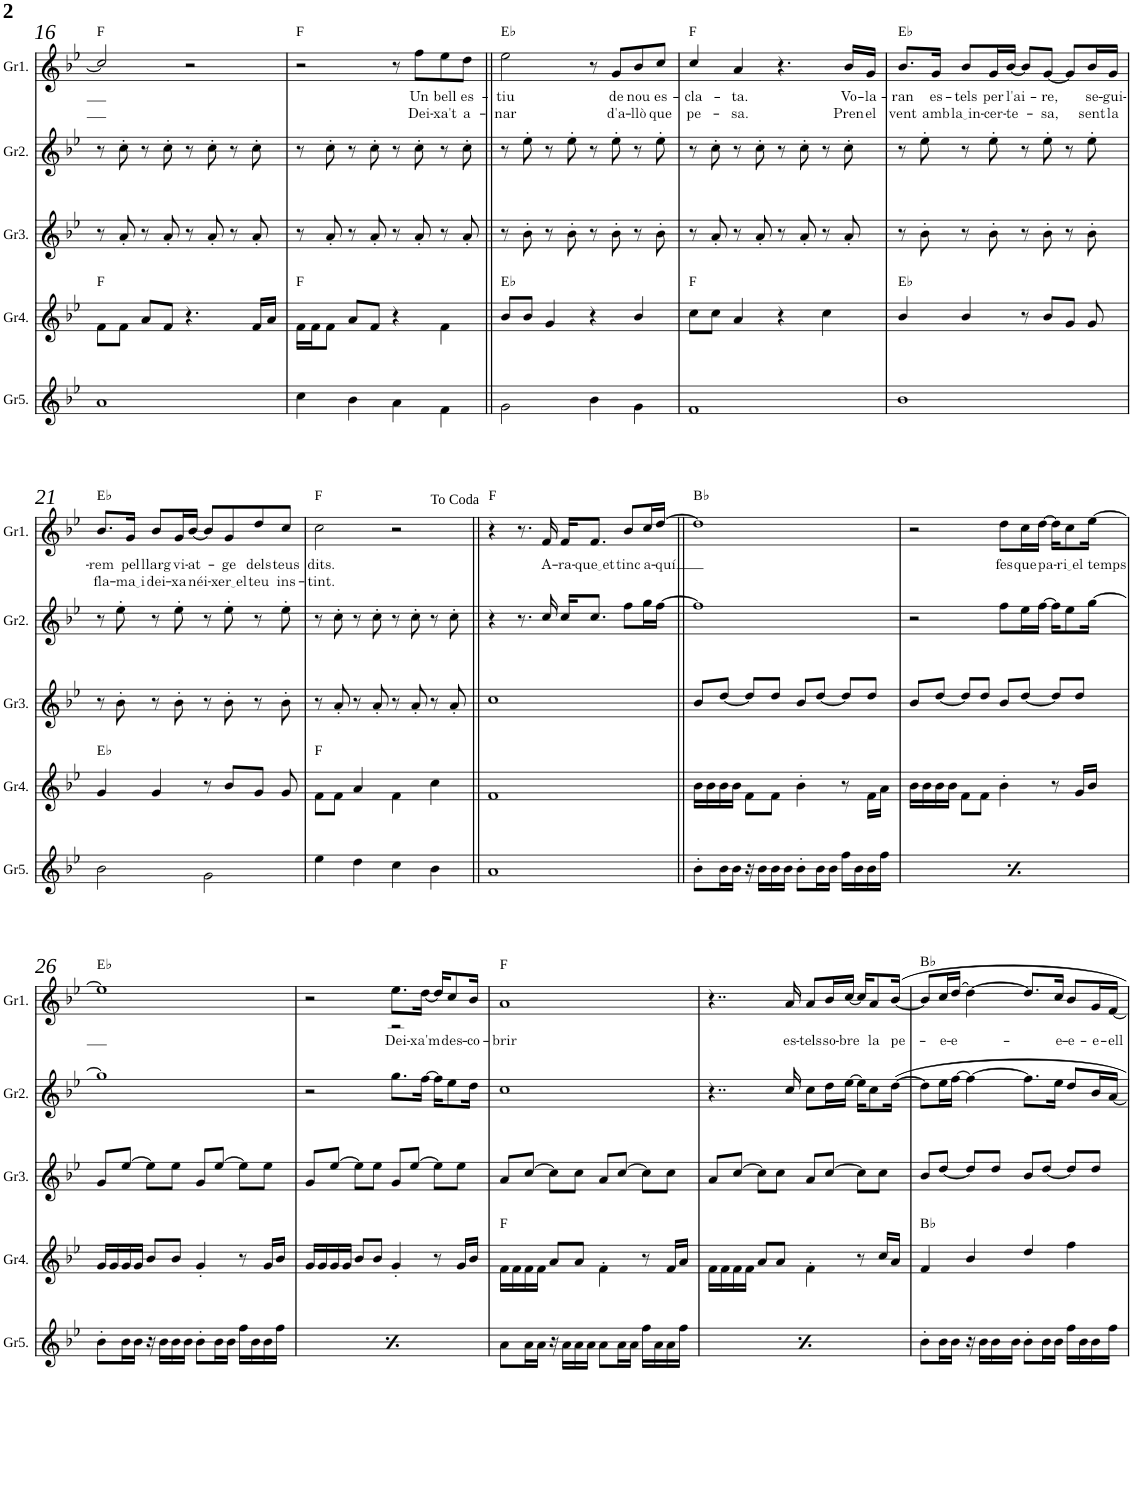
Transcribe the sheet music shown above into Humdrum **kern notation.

**kern	**kern	**harte	**kern	**kern	**kern	**text	**text	**harte
*part5	*part4	*part4	*part3	*part2	*part1	*part1	*part1	*part1
*staff5	*staff4	*	*staff3	*staff2	*staff1	*staff1	*staff1	*
*I"Gralla5	*I"Gralla4	*	*I"Gralla3	*I"Gralla2	*I"Gralla1	*	*	*
*I'Gr5.	*I'Gr4.	*	*I'Gr3.	*I'Gr2.	*I'Gr1.	*	*	*
!!LO:PB:g=z
*clefG2	*clefG2	*	*clefG2	*clefG2	*clefG2	*	*	*
*k[b-e-]	*k[b-e-]	*	*k[b-e-]	*k[b-e-]	*k[b-e-]	*	*	*
*B-:	*B-:	*	*B-:	*B-:	*B-:	*	*	*
*M4/4	*M4/4	*	*M4/4	*M4/4	*M4/4	*	*	*
=16	=16	=16	=16	=16	=16	=16	=16	=16
1a	8f\L	F:maj	8r	8r	2cc/]	.	.	F:maj
.	8f\J	.	8a'/	8cc'\	.	.	.	.
.	8a/L	.	8r	8r	.	.	.	.
.	8f/J	.	8a'/	8cc'\	.	.	.	.
.	4.r	.	8r	8r	2r	.	.	.
.	.	.	8a'/	8cc'\	.	.	.	.
.	.	.	8r	8r	.	.	.	.
.	16f/LL	.	8a'/	8cc'\	.	.	.	.
.	16a/JJ	.	.	.	.	.	.	.
=17	=17	=17	=17	=17	=17	=17	=17	=17
4cc\	16f\LL	F:maj	8r	8r	2r	.	.	F:maj
.	16f\J	.	.	.	.	.	.	.
.	8f\J	.	8a'/	8cc'\	.	.	.	.
4b-\	8a/L	.	8r	8r	.	.	.	.
.	8f/J	.	8a'/	8cc'\	.	.	.	.
4a\	4r	.	8r	8r	8r	.	.	.
!	!	!	!	!	!	!LO:LY:b	!LO:LY:b	!
.	.	.	8a'/	8cc'\	8ff\L	Un	Dei-	.
!	!	!	!	!	!	!LO:LY:b	!LO:LY:b	!
4f\	4f\	.	8r	8r	8ee-\	bell	-xa't	.
!	!	!	!	!	!	!LO:LY:b	!LO:LY:b	!
.	.	.	8a'/	8cc'\	8dd\J	es-	a-	.
=18||	=18||	=18||	=18||	=18||	=18||	=18||	=18||	=18||
!	!	!	!	!	!	!LO:LY:b	!LO:LY:b	!
2g\	8b-/L	Eb:maj	8r	8r	2ee-\	-tiu	-nar	Eb:maj
.	8b-/J	.	8b-'\	8ee-'\	.	.	.	.
.	4g/	.	8r	8r	.	.	.	.
.	.	.	8b-'\	8ee-'\	.	.	.	.
4b-\	4r	.	8r	8r	8r	.	.	.
!	!	!	!	!	!	!LO:LY:b	!LO:LY:b	!
.	.	.	8b-'\	8ee-'\	8g/L	de	d'a-	.
!	!	!	!	!	!	!LO:LY:b	!LO:LY:b	!
4g\	4b-/	.	8r	8r	8b-/	nou	-llò	.
!	!	!	!	!	!	!LO:LY:b	!LO:LY:b	!
.	.	.	8b-'\	8ee-'\	8cc/J	es-	que	.
=19	=19	=19	=19	=19	=19	=19	=19	=19
!	!	!	!	!	!	!LO:LY:b	!LO:LY:b	!
1f	8cc\L	F:maj	8r	8r	4cc/	-cla-	pe-	F:maj
.	8cc\J	.	8a'/	8cc'\	.	.	.	.
!	!	!	!	!	!	!LO:LY:b	!LO:LY:b	!
.	4a/	.	8r	8r	4a/	ta.	-sa.	.
.	.	.	8a'/	8cc'\	.	.	.	.
.	4r	.	8r	8r	4.r	.	.	.
.	.	.	8a'/	8cc'\	.	.	.	.
.	4cc\	.	8r	8r	.	.	.	.
!	!	!	!	!	!	!LO:LY:b	!LO:LY:b	!
.	.	.	8a'/	8cc'\	16b-/LL	Vo-	Pren	.
!	!	!	!	!	!	!LO:LY:b	!LO:LY:b	!
.	.	.	.	.	16g/JJ	-la-	el	.
=20	=20	=20	=20	=20	=20	=20	=20	=20
!	!	!	!	!	!	!LO:LY:b	!LO:LY:b	!
1b-	4b-/	Eb:maj	8r	8r	8.b-/L	-ran	vent	Eb:maj
.	.	.	8b-'\	8ee-'\	.	.	.	.
!	!	!	!	!	!	!LO:LY:b	!LO:LY:b	!
.	.	.	.	.	16g/Jk	es-	amb	.
!	!	!	!	!	!	!LO:LY:b	!LO:LY:b	!
.	4b-/	.	8r	8r	8b-/L	-tels	la in	.
!	!	!	!	!	!	!LO:LY:b	!LO:LY:b	!
.	.	.	8b-'\	8ee-'\	16g/L	per	-cer-	.
!	!	!	!	!	!	!LO:LY:b	!LO:LY:b	!
.	.	.	.	.	[16b-/JJ	l'ai-	-te-	.
.	8r	.	8r	8r	8b-/L]	.	.	.
!	!	!	!	!	!	!LO:LY:b	!LO:LY:b	!
.	8b-/L	.	8b-'\	8ee-'\	[8g/J	-re,	-sa,	.
.	8g/J	.	8r	8r	8g/L]	.	.	.
!	!	!	!	!	!	!LO:LY:b	!LO:LY:b	!
.	8g/	.	8b-'\	8ee-'\	16b-/L	se-	sent	.
!	!	!	!	!	!	!LO:LY:b	!LO:LY:b	!
.	.	.	.	.	16g/JJ	-gui-	la	.
!!LO:LB:g=z
=21	=21	=21	=21	=21	=21	=21	=21	=21
!	!	!	!	!	!	!LO:LY:b	!LO:LY:b	!
2b-\	4g/	Eb:maj	8r	8r	8.b-/L	-rem	fla-	Eb:maj
.	.	.	8b-'\	8ee-'\	.	.	.	.
!	!	!	!	!	!	!LO:LY:b	!LO:LY:b	!
.	.	.	.	.	16g/Jk	pel	ma i	.
!	!	!	!	!	!	!LO:LY:b	!LO:LY:b	!
.	4g/	.	8r	8r	8b-/L	llarg	dei-	.
!	!	!	!	!	!	!LO:LY:b	!LO:LY:b	!
.	.	.	8b-'\	8ee-'\	16g/L	vi-	-xa	.
!	!	!	!	!	!	!LO:LY:b	!LO:LY:b	!
.	.	.	.	.	[16b-/JJ	-at-	néi-	.
2g\	8r	.	8r	8r	8b-/L]	.	.	.
!	!	!	!	!	!	!LO:LY:b	!LO:LY:b	!
.	8b-/L	.	8b-'\	8ee-'\	8g/	-ge	xer el	.
!	!	!	!	!	!	!LO:LY:b	!LO:LY:b	!
.	8g/J	.	8r	8r	8dd/	dels	teu	.
!	!	!	!	!	!	!LO:LY:b	!LO:LY:b	!
.	8g/	.	8b-'\	8ee-'\	8cc/J	teus	ins-	.
=22	=22	=22	=22	=22	=22	=22	=22	=22
!	!	!	!	!	!	!LO:LY:b	!LO:LY:b	!
4ee-\	8f\L	F:maj	8r	8r	2cc\	dits.	-tint.	F:maj
.	8f\J	.	8a'/	8cc'\	.	.	.	.
4dd\	4a/	.	8r	8r	.	.	.	.
.	.	.	8a'/	8cc'\	.	.	.	.
4cc\	4f\	.	8r	8r	2r	.	.	.
.	.	.	8a'/	8cc'\	.	.	.	.
4b-\	4cc\	.	8r	8r	.	.	.	.
.	.	.	8a'/	8cc'\	.	.	.	.
=23||	=23||	=23||	=23||	=23||	=23||	=23||	=23||	=23||
1a	1f	.	1cc	4r	4r	.	.	F:maj
.	.	.	.	8.r	8.r	.	.	.
!	!	!	!	!	!	!LO:LY:b	!	!
.	.	.	.	16cc/	16f/	A-	.	.
!	!	!	!	!	!	!LO:LY:b	!	!
.	.	.	.	16cc/KL	16f/KL	-ra-	.	.
!	!	!	!	!	!	!LO:LY:b	!	!
.	.	.	.	8.cc/J	8.f/J	que et	.	.
!	!	!	!	!	!	!LO:LY:b	!	!
.	.	.	.	8ff\L	8b-/L	tinc	.	.
!	!	!	!	!	!	!LO:LY:b	!	!
.	.	.	.	16gg\L	16cc/L	a-	.	.
!	!	!	!	!	!	!LO:LY:b	!	!
.	.	.	.	[16ff\JJ	[16dd/JJ	-quí	.	.
=24||	=24||	=24||	=24||	=24||	=24||	=24||	=24||	=24||
8b-'\L	16b-\LL	.	8b-/L	1ff]	1dd]	.	.	Bb:maj
.	16b-\	.	.	.	.	.	.	.
16b-\L	16b-\	.	[8dd/J	.	.	.	.	.
16b-\JJ	16b-\JJ	.	.	.	.	.	.	.
16r	8f\L	.	8dd/L]	.	.	.	.	.
16b-\LL	.	.	.	.	.	.	.	.
16b-\	8f\J	.	8dd/J	.	.	.	.	.
16b-\JJ	.	.	.	.	.	.	.	.
8b-'\L	4b-'\	.	8b-/L	.	.	.	.	.
16b-\L	.	.	[8dd/J	.	.	.	.	.
16b-\JJ	.	.	.	.	.	.	.	.
16ff\LL	8r	.	8dd/L]	.	.	.	.	.
16b-\	.	.	.	.	.	.	.	.
16b-\	16f\LL	.	8dd/J	.	.	.	.	.
16ff\JJ	16a\JJ	.	.	.	.	.	.	.
=25	=25	=25	=25	=25	=25	=25	=25	=25
8b-'\L	16b-\LL	.	8b-/L	2r	2r	.	.	.
.	16b-\	.	.	.	.	.	.	.
16b-\L	16b-\	.	[8dd/J	.	.	.	.	.
16b-\JJ	16b-\JJ	.	.	.	.	.	.	.
16r	8f\L	.	8dd/L]	.	.	.	.	.
16b-\LL	.	.	.	.	.	.	.	.
16b-\	8f\J	.	8dd/J	.	.	.	.	.
16b-\JJ	.	.	.	.	.	.	.	.
!	!	!	!	!	!	!LO:LY:b	!	!
8b-'\L	4b-'\	.	8b-/L	8ff\L	8dd\L	fes	.	.
!	!	!	!	!	!	!LO:LY:b	!	!
16b-\L	.	.	[8dd/J	16ee-\L	16cc\L	que	.	.
!	!	!	!	!	!	!LO:LY:b	!	!
16b-\JJ	.	.	.	[16ff\JJ	[16dd\JJ	pa-	.	.
16ff\LL	8r	.	8dd/L]	16ff\KL]	16dd\KL]	.	.	.
!	!	!	!	!	!	!LO:LY:b	!	!
16b-\	.	.	.	8ee-\	8cc\	ri el	.	.
16b-\	16g/LL	.	8dd/J	.	.	.	.	.
!	!	!	!	!	!	!LO:LY:b	!	!
16ff\JJ	16b-/JJ	.	.	[16gg\Jk	[16ee-\Jk	temps	.	.
!!LO:LB:g=z
=26	=26	=26	=26	=26	=26	=26	=26	=26
8b-'\L	16g/LL	.	8g/L	1gg]	1ee-]	.	.	Eb:maj
.	16g/	.	.	.	.	.	.	.
16b-\L	16g/	.	[8ee-/J	.	.	.	.	.
16b-\JJ	16g/JJ	.	.	.	.	.	.	.
16r	8b-/L	.	8ee-\L]	.	.	.	.	.
16b-\LL	.	.	.	.	.	.	.	.
16b-\	8b-/J	.	8ee-\J	.	.	.	.	.
16b-\JJ	.	.	.	.	.	.	.	.
8b-'\L	4g'/	.	8g/L	.	.	.	.	.
16b-\L	.	.	[8ee-/J	.	.	.	.	.
16b-\JJ	.	.	.	.	.	.	.	.
16ff\LL	8r	.	8ee-\L]	.	.	.	.	.
16b-\	.	.	.	.	.	.	.	.
16b-\	16g/LL	.	8ee-\J	.	.	.	.	.
16ff\JJ	16b-/JJ	.	.	.	.	.	.	.
=27	=27	=27	=27	=27	=27	=27	=27	=27
*	*	*	*	*	*^	*	*	*
8b-'\L	16g/LL	.	8g/L	2r	2r	2ryy	.	.	.
.	16g/	.	.	.	.	.	.	.	.
16b-\L	16g/	.	[8ee-/J	.	.	.	.	.	.
16b-\JJ	16g/JJ	.	.	.	.	.	.	.	.
16r	8b-/L	.	8ee-\L]	.	.	.	.	.	.
16b-\LL	.	.	.	.	.	.	.	.	.
16b-\	8b-/J	.	8ee-\J	.	.	.	.	.	.
16b-\JJ	.	.	.	.	.	.	.	.	.
!	!	!	!	!	!	!	!LO:LY:b	!	!
8b-'\L	4g'/	.	8g/L	8.gg\L	8.ee-\L	2r	Dei-	.	.
16b-\L	.	.	[8ee-/J	.	.	.	.	.	.
!	!	!	!	!	!	!	!LO:LY:b	!	!
16b-\JJ	.	.	.	[16ff\Jk	[16dd\Jk	.	-xa'm	.	.
16ff\LL	8r	.	8ee-\L]	16ff\KL]	16dd/KL]	.	.	.	.
!	!	!	!	!	!	!	!LO:LY:b	!	!
16b-\	.	.	.	8ee-\	8cc/	.	des-	.	.
16b-\	16g/LL	.	8ee-\J	.	.	.	.	.	.
!	!	!	!	!	!	!	!LO:LY:b	!	!
16ff\JJ	16b-/JJ	.	.	16dd\Jk	16b-/Jk	.	-co-	.	.
*	*	*	*	*	*v	*v	*	*	*
=28	=28	=28	=28	=28	=28	=28	=28	=28
!	!	!	!	!	!	!LO:LY:b	!	!
8a\L	16f\LL	F:maj	8a/L	1cc	1a	-brir	.	F:maj
.	16f\	.	.	.	.	.	.	.
16a\L	16f\	.	[8cc/J	.	.	.	.	.
16a\JJ	16f\JJ	.	.	.	.	.	.	.
16r	8a/L	.	8cc\L]	.	.	.	.	.
16a\LL	.	.	.	.	.	.	.	.
16a\	8a/J	.	8cc\J	.	.	.	.	.
16a\JJ	.	.	.	.	.	.	.	.
8a\L	4f'\	.	8a/L	.	.	.	.	.
16a\L	.	.	[8cc/J	.	.	.	.	.
16a\JJ	.	.	.	.	.	.	.	.
16ff\LL	8r	.	8cc\L]	.	.	.	.	.
16a\	.	.	.	.	.	.	.	.
16a\	16f/LL	.	8cc\J	.	.	.	.	.
16ff\JJ	16a/JJ	.	.	.	.	.	.	.
=29	=29	=29	=29	=29	=29	=29	=29	=29
8a\L	16f\LL	.	8a/L	4..r	4..r	.	.	.
.	16f\	.	.	.	.	.	.	.
16a\L	16f\	.	[8cc/J	.	.	.	.	.
16a\JJ	16f\JJ	.	.	.	.	.	.	.
16r	8a/L	.	8cc\L]	.	.	.	.	.
16a\LL	.	.	.	.	.	.	.	.
16a\	8a/J	.	8cc\J	.	.	.	.	.
!	!	!	!	!	!	!LO:LY:b	!	!
16a\JJ	.	.	.	16cc/	16a/	es-	.	.
!	!	!	!	!	!	!LO:LY:b	!	!
8a\L	4f'\	.	8a/L	8cc\L	8a/L	-tels	.	.
!	!	!	!	!	!	!LO:LY:b	!	!
16a\L	.	.	[8cc/J	16dd\L	16b-/L	so-	.	.
!	!	!	!	!	!	!LO:LY:b	!	!
16a\JJ	.	.	.	[16ee-\JJ	[16cc/JJ	-bre	.	.
16ff\LL	8r	.	8cc\L]	16ee-\KL]	16cc/KL]	.	.	.
!	!	!	!	!	!	!LO:LY:b	!	!
16a\	.	.	.	8cc\	8a/	la	.	.
16a\	16cc/LL	.	8cc\J	.	.	.	.	.
!	!	!	!	!	!	!LO:LY:b	!	!
16ff\JJ	16a/JJ	.	.	[16dd\Jk	[16b-/Jk	pe-	.	.
=30	=30	=30	=30	=30	=30	=30	=30	=30
8b-'\L	4f/	Bb:maj	8b-/L	8dd\L]	8b-/L]	.	.	Bb:maj
!	!	!	!	!	!	!LO:LY:b	!	!
16b-\L	.	.	[8dd/J	16ee-\L	16cc/L	-e-	.	.
!	!	!	!	!	!	!LO:LY:b	!	!
16b-\JJ	.	.	.	[16ff\JJ	(16dd/JJ	-e-	.	.
16r	4b-/	.	8dd/L]	4ff\_	[4dd\)	.	.	.
16b-\LL	.	.	.	.	.	.	.	.
16b-\	.	.	8dd/J	.	.	.	.	.
16b-\JJ	.	.	.	.	.	.	.	.
8b-'\L	4dd/	.	8b-/L	8.ff\L]	8.dd/L]	.	.	.
16b-\L	.	.	[8dd/J	.	.	.	.	.
!	!	!	!	!	!	!LO:LY:b	!	!
16b-\JJ	.	.	.	16ee-\Jk	16cc/Jk	-e-	.	.
!	!	!	!	!	!	!LO:LY:b	!	!
16ff\LL	4ff\	.	8dd/L]	8dd/L	8b-/L	-e-	.	.
16b-\	.	.	.	.	.	.	.	.
!	!	!	!	!	!	!LO:LY:b	!	!
16b-\	.	.	8dd/J	16b-/L	16g/L	-e-	.	.
!	!	!	!	!	!	!LO:LY:b	!	!
16ff\JJ	.	.	.	[16a/JJ	[16f/JJ	-ell	.	.
=	=	=	=	=	=	=	=	=
*-	*-	*-	*-	*-	*-	*-	*-	*-
